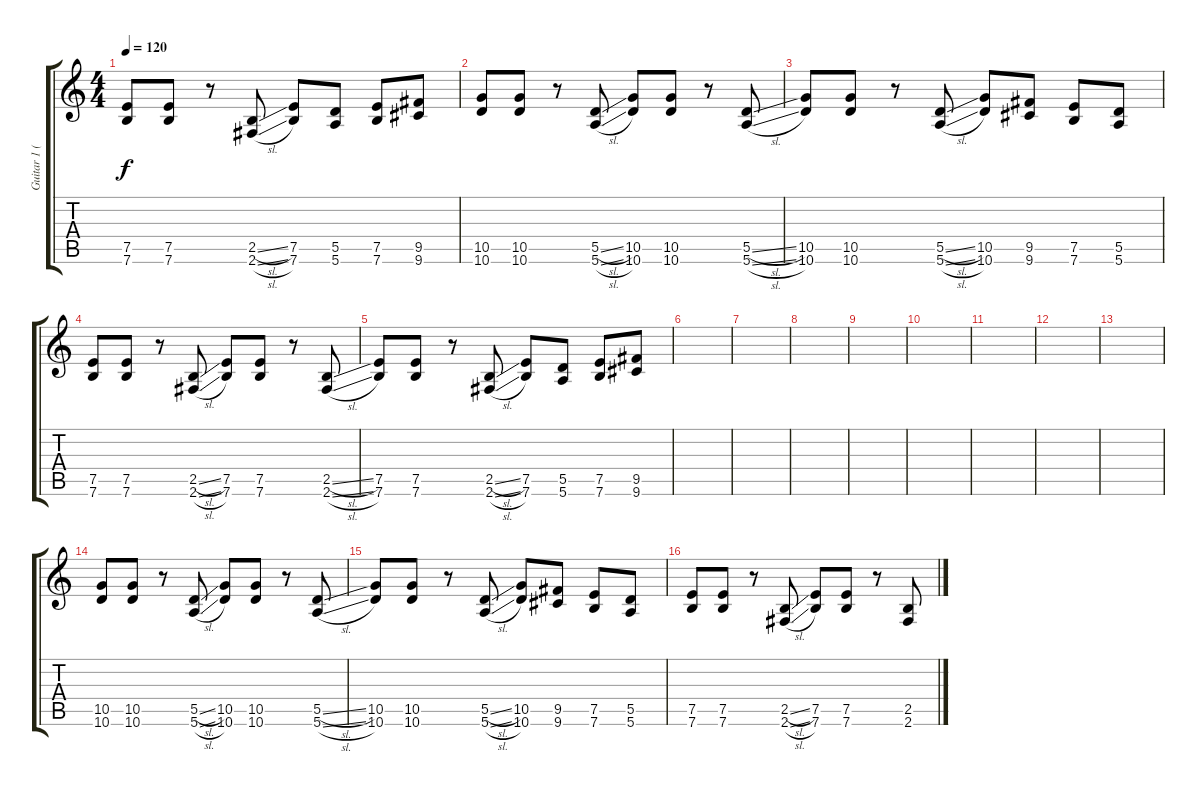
\track ("Guitar 1 (Light Distortion)" "Guitar 1 (") {instrument distortionguitar}
\staff {score tabs}
\tuning (E4 B3 G3 D3 A2 E2) {hide}
\ts (4 4)
\tempo 120
\clef g2
\ks c
(7.5 7.6).8{dy f} (7.5 7.6).8 r.8 (2.5{sl} 2.6{sl}).8 (7.5 7.6).8 (5.5 5.6).8 (7.5 7.6).8 (9.5 9.6).8 |
(10.5 10.6).8 (10.5 10.6).8 r.8 (5.5{sl} 5.6{sl}).8 (10.5 10.6).8 (10.5 10.6).8 r.8 (5.5{sl} 5.6{sl}).8 |
(10.5 10.6).8 (10.5 10.6).8 r.8 (5.5{sl} 5.6{sl}).8 (10.5 10.6).8 (9.5 9.6).8 (7.5 7.6).8 (5.5 5.6).8 |
(7.5 7.6).8 (7.5 7.6).8 r.8 (2.5{sl} 2.6{sl}).8 (7.5 7.6).8 (7.5 7.6).8 r.8 (2.5{sl} 2.6{sl}).8 |
(7.5 7.6).8 (7.5 7.6).8 r.8 (2.5{sl} 2.6{sl}).8 (7.5 7.6).8 (5.5 5.6).8 (7.5 7.6).8 (9.5 9.6).8 |
|
|
|
|
|
|
|
|
(10.5 10.6).8 (10.5 10.6).8 r.8 (5.5{sl} 5.6{sl}).8 (10.5 10.6).8 (10.5 10.6).8 r.8 (5.5{sl} 5.6{sl}).8 |
(10.5 10.6).8 (10.5 10.6).8 r.8 (5.5{sl} 5.6{sl}).8 (10.5 10.6).8 (9.5 9.6).8 (7.5 7.6).8 (5.5 5.6).8 |
(7.5 7.6).8 (7.5 7.6).8 r.8 (2.5{sl} 2.6{sl}).8 (7.5 7.6).8 (7.5 7.6).8 r.8 (2.5{sl} 2.6{sl}).8
